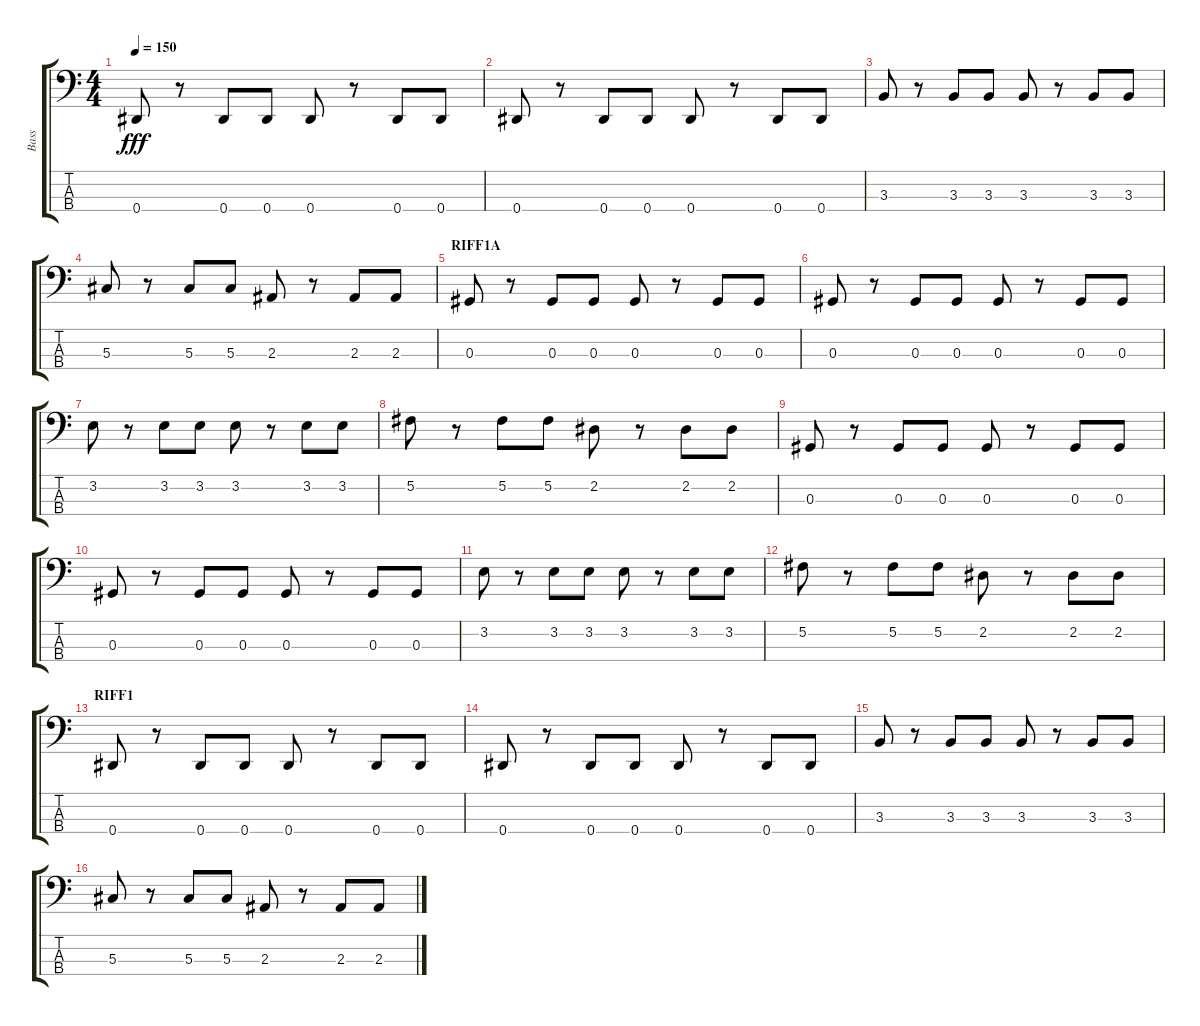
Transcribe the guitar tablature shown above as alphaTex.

\track ("Bass" "Bass") {instrument electricbassfinger}
\staff {score tabs}
\tuning (Gb2 Db2 Ab1 Eb1) {hide}
\ts (4 4)
\tempo 150
\clef f4
\ks c
0.4.8{dy fff} r.8 0.4.8 0.4.8 0.4.8 r.8 0.4.8 0.4.8 |
0.4.8 r.8 0.4.8 0.4.8 0.4.8 r.8 0.4.8 0.4.8 |
3.3.8 r.8 3.3.8 3.3.8 3.3.8 r.8 3.3.8 3.3.8 |
5.3.8 r.8 5.3.8 5.3.8 2.3.8 r.8 2.3.8 2.3.8 |
\section ("" "RIFF1A")
0.3.8 r.8 0.3.8 0.3.8 0.3.8 r.8 0.3.8 0.3.8 |
0.3.8 r.8 0.3.8 0.3.8 0.3.8 r.8 0.3.8 0.3.8 |
3.2.8 r.8 3.2.8 3.2.8 3.2.8 r.8 3.2.8 3.2.8 |
5.2.8 r.8 5.2.8 5.2.8 2.2.8 r.8 2.2.8 2.2.8 |
0.3.8 r.8 0.3.8 0.3.8 0.3.8 r.8 0.3.8 0.3.8 |
0.3.8 r.8 0.3.8 0.3.8 0.3.8 r.8 0.3.8 0.3.8 |
3.2.8 r.8 3.2.8 3.2.8 3.2.8 r.8 3.2.8 3.2.8 |
5.2.8 r.8 5.2.8 5.2.8 2.2.8 r.8 2.2.8 2.2.8 |
\section ("" "RIFF1")
0.4.8 r.8 0.4.8 0.4.8 0.4.8 r.8 0.4.8 0.4.8 |
0.4.8 r.8 0.4.8 0.4.8 0.4.8 r.8 0.4.8 0.4.8 |
3.3.8 r.8 3.3.8 3.3.8 3.3.8 r.8 3.3.8 3.3.8 |
5.3.8 r.8 5.3.8 5.3.8 2.3.8 r.8 2.3.8 2.3.8
